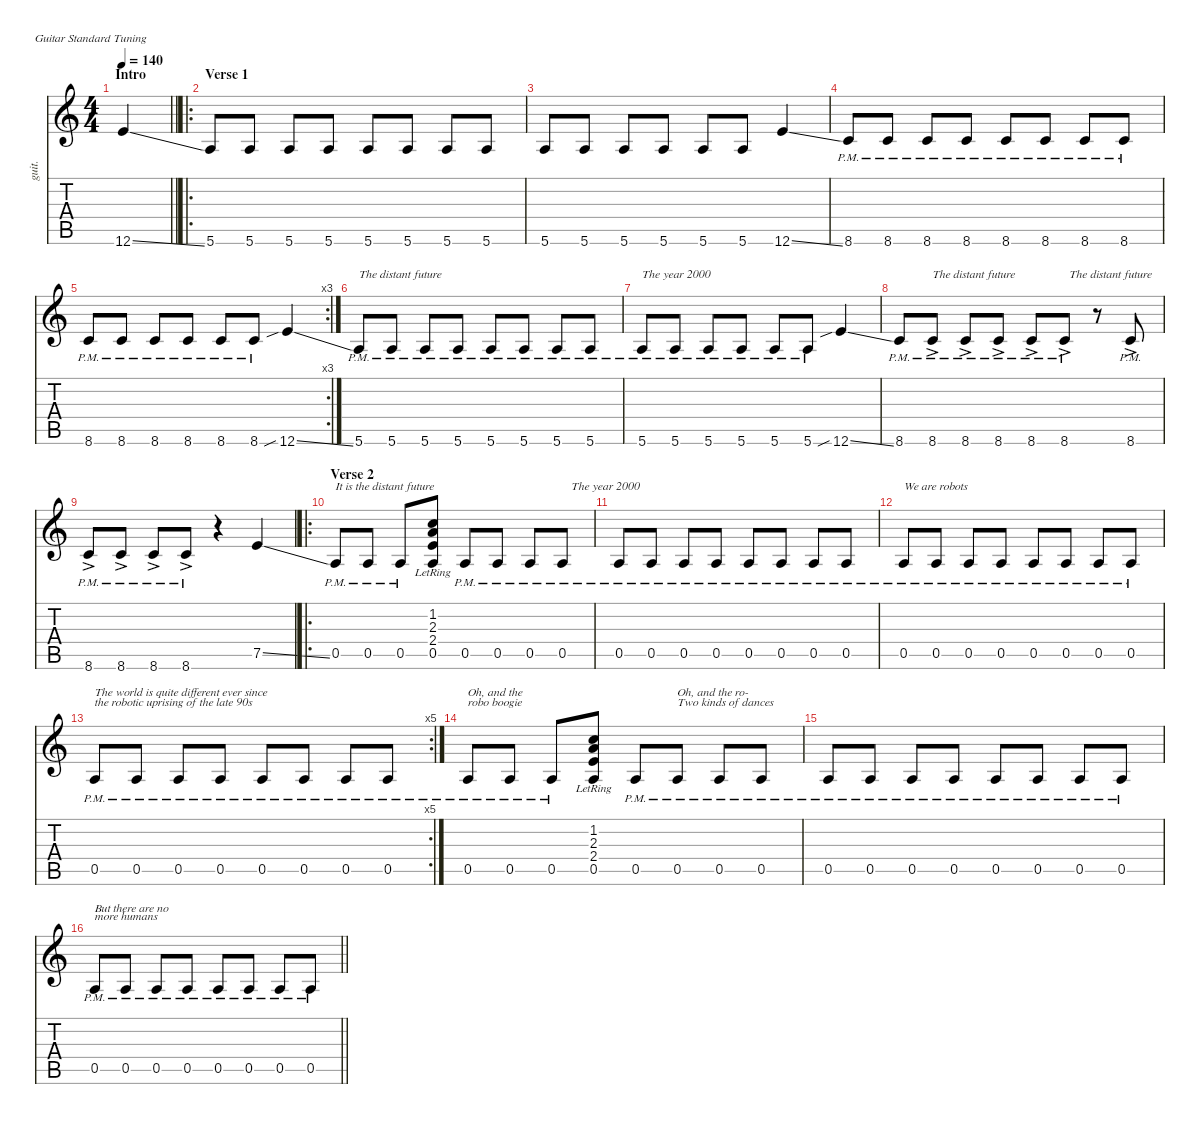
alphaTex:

\defaultSystemsLayout 4
\hideDynamics
\bracketExtendMode nobrackets
\otherSystemsTrackNameOrientation horizontal
\track ("Guitar1,2" "guit.") {defaultSystemsLayout 4 instrument acousticguitarnylon}
\staff {score tabs}
\tuning (E4 B3 G3 D3 A2 E2)
\ts (4 4)
\beaming (8 2 2 2 2)
\section ("" "Intro")
\ac
\tempo 140
\clef g2
\barLineRight lightlight
\ks aminor
12.6{ss}.4{dy f instrument acousticguitarnylon beam Up} |
\ro
\section ("" "Verse 1")
5.6.8{beam Up} 5.6.8{beam Up} 5.6.8{beam Up} 5.6.8{beam Up} 5.6.8{beam Up} 5.6.8{beam Up} 5.6.8{beam Up} 5.6.8{beam Up} |
5.6.8{beam Up} 5.6.8{beam Up} 5.6.8{beam Up} 5.6.8{beam Up} 5.6.8{beam Up} 5.6.8{beam Up} 12.6{ss}.4{beam Up} |
8.6{pm}.8{beam Up} 8.6{pm}.8{beam Up} 8.6{pm}.8{beam Up} 8.6{pm}.8{beam Up} 8.6{pm}.8{beam Up} 8.6{pm}.8{beam Up} 8.6{pm}.8{beam Up} 8.6{pm}.8{beam Up} |
\rc 3
8.6{pm}.8{beam Up} 8.6{pm}.8{beam Up} 8.6{pm}.8{beam Up} 8.6{pm}.8{beam Up} 8.6{pm}.8{beam Up} 8.6{pm}.8{beam Up} 12.6{sib ss}.4{beam Up} |
5.6{pm}.8{txt "The distant future" beam Up} 5.6{pm}.8{beam Up} 5.6{pm}.8{beam Up} 5.6{pm}.8{beam Up} 5.6{pm}.8{beam Up} 5.6{pm}.8{beam Up} 5.6{pm}.8{beam Up} 5.6{pm}.8{beam Up} |
5.6{pm}.8{txt "The year 2000" beam Up} 5.6{pm}.8{beam Up} 5.6{pm}.8{beam Up} 5.6{pm}.8{beam Up} 5.6{pm}.8{beam Up} 5.6{pm}.8{beam Up} 12.6{sib ss}.4{beam Up} |
8.6{pm}.8{beam Up} 8.6{ac pm}.8{txt "The distant future                  The distant future" beam Up} 8.6{ac pm}.8{beam Up} 8.6{ac pm}.8{beam Up} 8.6{ac pm}.8{beam Up} 8.6{ac pm}.8{beam Up} r.8{beam Up} 8.6{ac pm}.8{beam Up} |
8.6{ac pm}.8{beam Up} 8.6{ac pm}.8{beam Up} 8.6{ac pm}.8{beam Up} 8.6{ac pm}.8{beam Up} r.4{beam Up} 7.5{ss}.4{beam Up} |
\ro
\section ("" "Verse 2")
0.5{pm}.8{txt "It is the distant future" dy mf beam Up} 0.5{pm}.8{beam Up} 0.5{pm}.8{beam Up} (0.5{lr} 2.4{lr} 2.3{lr} 1.2{lr}).8{beam Up} 0.5{pm}.8{beam Up} 0.5{pm}.8{beam Up} 0.5{pm}.8{beam Up} 0.5{pm}.8{txt "   The year 2000" beam Up} |
0.5{pm}.8{beam Up} 0.5{pm}.8{beam Up} 0.5{pm}.8{beam Up} 0.5{pm}.8{beam Up} 0.5{pm}.8{beam Up} 0.5{pm}.8{beam Up} 0.5{pm}.8{beam Up} 0.5{pm}.8{beam Up} |
0.5{pm}.8{txt "We are robots" beam Up} 0.5{pm}.8{beam Up} 0.5{pm}.8{beam Up} 0.5{pm}.8{beam Up} 0.5{pm}.8{beam Up} 0.5{pm}.8{beam Up} 0.5{pm}.8{beam Up} 0.5{pm}.8{beam Up} |
\rc 5
0.5{pm}.8{txt "The world is quite different ever since \nthe robotic uprising of the late 90s" beam Up} 0.5{pm}.8{beam Up} 0.5{pm}.8{beam Up} 0.5{pm}.8{beam Up} 0.5{pm}.8{beam Up} 0.5{pm}.8{beam Up} 0.5{pm}.8{beam Up} 0.5{pm}.8{beam Up} |
0.5{pm}.8{txt "Oh, and the \nrobo boogie" beam Up} 0.5{pm}.8{beam Up} 0.5{pm}.8{beam Up} (0.5{lr} 2.4{lr} 2.3{lr} 1.2{lr}).8{beam Up} 0.5{pm}.8{beam Up} 0.5{pm}.8{txt "Oh, and the ro- \nTwo kinds of dances" beam Up} 0.5{pm}.8{beam Up} 0.5{pm}.8{beam Up} |
0.5{pm}.8{beam Up} 0.5{pm}.8{beam Up} 0.5{pm}.8{beam Up} 0.5{pm}.8{beam Up} 0.5{pm}.8{beam Up} 0.5{pm}.8{beam Up} 0.5{pm}.8{beam Up} 0.5{pm}.8{beam Up} |
\barLineRight lightlight
0.5{pm}.8{txt "But there are no \nmore humans" beam Up} 0.5{pm}.8{beam Up} 0.5{pm}.8{beam Up} 0.5{pm}.8{beam Up} 0.5{pm}.8{beam Up} 0.5{pm}.8{beam Up} 0.5{pm}.8{beam Up} 0.5{pm}.8{beam Up}
